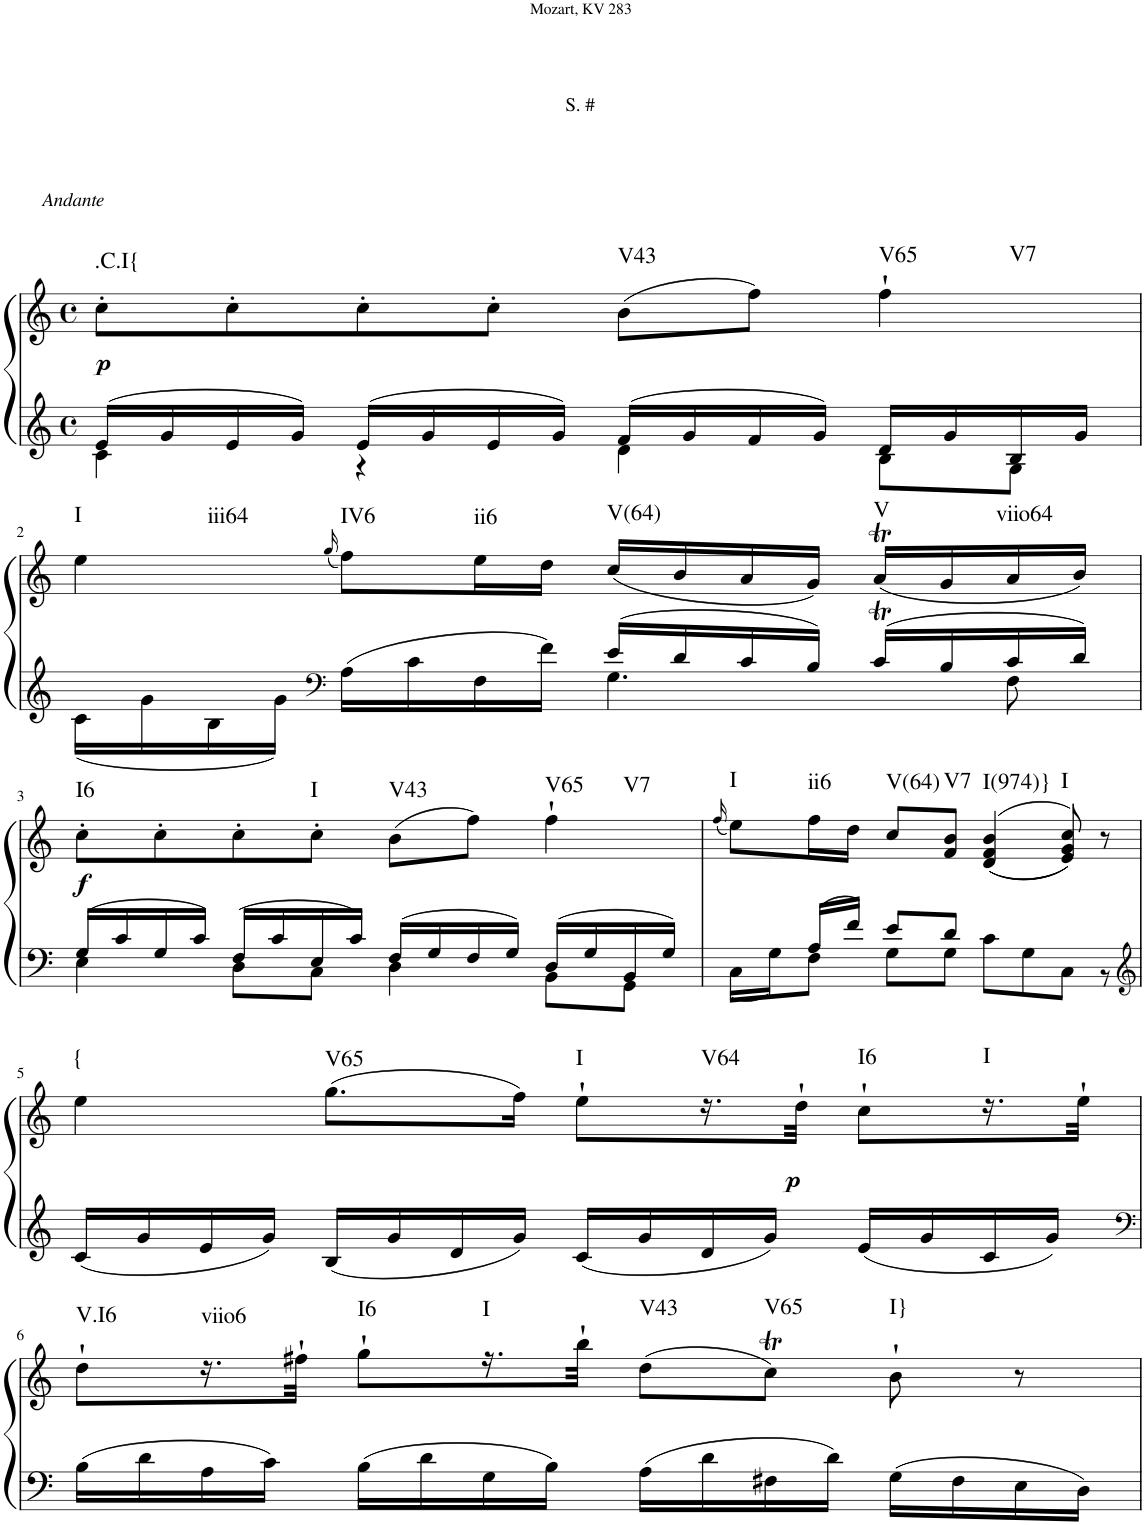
**kern	**kern	**dynam	**harte
*part1	*part1	*part1	*part1
*staff2	*staff1	*staff1/2	*
*I"Klavier linke Hand	*	*	*
*clefG2	*clefG2	*	*
*k[]	*k[]	*	*
*M4/4	*M4/4	*	*
*met(c)	*met(c)	*	*
=1	=1	=1	=1
*^	*	*	*
!	!	!LO:TX:a:i:t=Andante	!	!
!	!	!	!LO:DY:b	!LO:H:kt=.C.I{
16e/LL	4c\	8cc'\L	p	N
16g/	.	.	.	.
16e/	.	8cc'\	.	.
16g/JJ	.	.	.	.
16e/LL	4r	8cc'\	.	.
16g/	.	.	.	.
16e/	.	8cc'\J	.	.
16g/JJ	.	.	.	.
!	!	!	!	!LO:H:kt=V43
16f/LL	4d\	(8b\L	.	N
16g/	.	.	.	.
16f/	.	8ff\J)	.	.
16g/JJ	.	.	.	.
!	!	!	!	!LO:H:n=1:kt=V65
!	!	!	!	!LO:H:n=2:kt=V7
16d/LL	8B\L	4ff`\	.	N N
16g/	.	.	.	.
16B/	8G\J	.	.	.
16g/JJ	.	.	.	.
!!LO:LB:g=z
=2	=2	=2	=2	=2
!	!	!	!	!LO:H:n=1:kt=I
!	!	!	!	!LO:H:n=2:kt=iii64
4ryy	16c\LL	4ee\	.	N N
.	16g\	.	.	.
.	16B\	.	.	.
.	16g\JJ	.	.	.
*clefF4	*	*	*	*
.	.	(16qgg/	.	.
!	!	!	!	!LO:H:kt=IV6
16A\LL	4ryy	8ff\L)	.	N
16c\	.	.	.	.
!	!	!	!	!LO:H:kt=ii6
16F\	.	16ee\L	.	N
16f\JJ	.	16dd\JJ	.	.
!	!	!	!	!LO:H:kt=V(64)
16e/LL	4.G\	(16cc/LL	.	N
16d/	.	16b/	.	.
16c/	.	16a/	.	.
16B/JJ	.	16g/JJ)	.	.
!	!	!	!	!LO:H:kt=V
16cT/LL	.	(16aT/LL	.	N
16B/	.	16g/	.	.
!	!	!	!	!LO:H:kt=viio64
16c/	8F\	16a/	.	N
16d/JJ	.	16b/JJ)	.	.
!!LO:LB:g=z
=3	=3	=3	=3	=3
!	!	!	!LO:DY:b	!LO:H:kt=I6
16G/LL	4E\	8cc'\L	f	N
16c/	.	.	.	.
16G/	.	8cc'\	.	.
16c/JJ	.	.	.	.
16F/LL	8D\L	8cc'\	.	.
16c/	.	.	.	.
!	!	!	!	!LO:H:kt=I
16E/	8C\J	8cc'\J	.	N
16c/JJ	.	.	.	.
!	!	!	!	!LO:H:kt=V43
16F/LL	4D\	(8b\L	.	N
16G/	.	.	.	.
16F/	.	8ff\J)	.	.
16G/JJ	.	.	.	.
!	!	!	!	!LO:H:n=1:kt=V65
!	!	!	!	!LO:H:n=2:kt=V7
16D/LL	8BB\L	4ff`\	.	N N
16G/	.	.	.	.
16BB/	8GG\J	.	.	.
16G/JJ	.	.	.	.
=4	=4	=4	=4	=4
.	.	(16qff/	.	.
!	!	!	!	!LO:H:kt=I
8ryy	16C\LL	8ee\L)	.	N
.	16G\J	.	.	.
!	!	!	!	!LO:H:kt=ii6
16A/LL	8F\J	16ff\L	.	N
16f/JJ	.	16dd\JJ	.	.
!	!	!	!	!LO:H:kt=V(64)
8e/L	8G\L	8cc/L	.	N
!	!	!	!	!LO:H:kt=V7
8d/J	8G\J	8f/ 8b/J	.	N
!	!	!	!	!LO:H:kt=I(974)}
4ryy	8c\L	(<((>4d/ 4f/ 4b/	.	N
.	8G\	.	.	.
!	!	!	!	!LO:H:kt=I
4ryy	8C\J	8e/ 8g/ 8cc/)))	.	N
.	8r	8r	.	.
*v	*v	*	*	*
!!LO:LB:g=z
=5	=5	=5	=5
*clefG2	*	*	*
*^	*	*	*
!	!	!	!	!LO:H:kt={
*v	*v	*	*	*
16c/LL	4ee\	.	N
16g/	.	.	.
16e/	.	.	.
16g/JJ	.	.	.
!	!	!	!LO:H:kt=V65
16B/LL	(8.gg\L	.	N
16g/	.	.	.
16d/	.	.	.
16g/JJ	16ff\Jk)	.	.
!	!	!	!LO:H:kt=I
16c/LL	8ee`\L	.	N
16g/	.	.	.
!	!	!	!LO:H:kt=V64
16d/	16.r	.	N
!	!	!LO:DY:a=2	!
16g/JJ	.	p	.
.	32dd`\JJk	.	.
!	!	!	!LO:H:kt=I6
16e/LL	8cc`\L	.	N
16g/	.	.	.
!	!	!	!LO:H:kt=I
16c/	16.r	.	N
16g/JJ	.	.	.
.	32ee`\JJk	.	.
!!LO:LB:g=z
=6	=6	=6	=6
*clefF4	*	*	*
!	!	!	!LO:H:kt=V.I6
16B\LL	8dd`\L	.	N
16d\	.	.	.
!	!	!	!LO:H:kt=viio6
16A\	16.r	.	N
16c\JJ	.	.	.
.	32ff#X`\JJk	.	.
!	!	!	!LO:H:kt=I6
16B\LL	8gg`\L	.	N
16d\	.	.	.
!	!	!	!LO:H:kt=I
16G\	16.r	.	N
16B\JJ	.	.	.
.	32bb`\JJk	.	.
!	!	!	!LO:H:kt=V43
16A\LL	(8dd\L	.	N
16d\	.	.	.
!	!	!	!LO:H:kt=V65
16F#X\	8ccT\J)	.	N
16d\JJ	.	.	.
!	!	!	!LO:H:kt=I}
16G\LL	8b`\	.	N
16F#\	.	.	.
16E\	8r	.	.
16D\JJ	.	.	.
=	=	=	=
*-	*-	*-	*-
